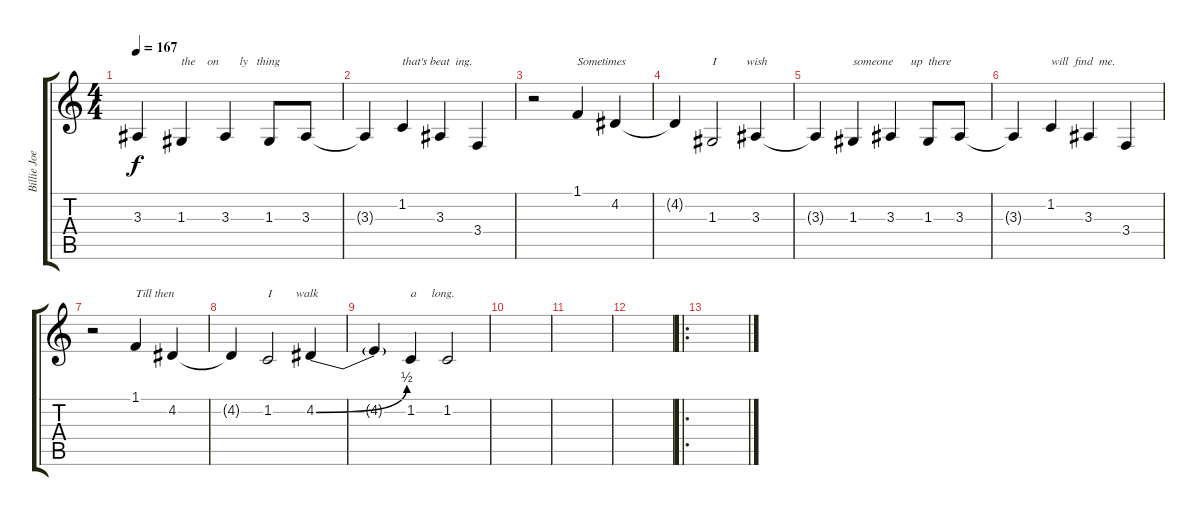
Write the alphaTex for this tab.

\track ("Billie Joe Armstrong (Vocals)" "Billie Joe") {instrument flute}
\staff {score tabs}
\tuning (E4 B3 G3 D3 A2 E2) {hide}
\ts (4 4)
\tempo 167
\clef g2
\ks c
3.3{t}.4{dy f} 1.3.4{txt "the    on       ly   thing"} 3.3.4 1.3.8 3.3.8 |
3.3{t}.4 1.2.4{txt "that's beat  ing."} 3.3.4 3.4.4 |
r.2 1.1.4{txt "Sometimes"} 4.2.4 |
4.2{t}.4 1.3.2{txt "I          wish"} 3.3.4 |
3.3{t}.4 1.3.4{txt "someone      up  there"} 3.3.4 1.3.8 3.3.8 |
3.3{t}.4 1.2.4{txt "will  find  me."} 3.3.4 3.4.4 |
r.2 1.1.4{txt "Till then"} 4.2.4 |
4.2{t}.4 1.2.2{txt "I        walk"} 4.2{be (bend 0 0 60 2)}.4 |
4.2{t}.4 1.2.4{txt "a     long."} 1.2.2 |
|
|
|
\ro
